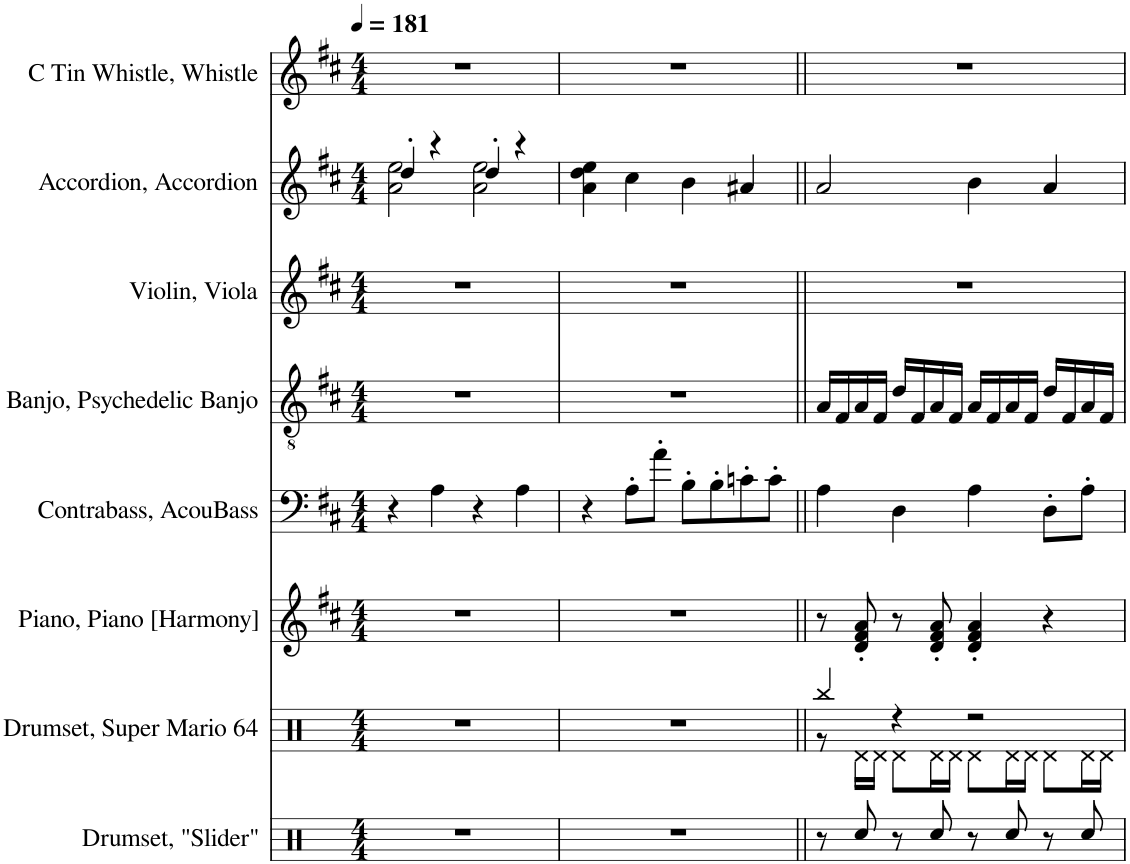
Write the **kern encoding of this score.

**kern	**kern	**kern	**kern	**kern	**kern	**kern	**kern
*part8	*part7	*part6	*part5	*part4	*part3	*part2	*part1
*staff8	*staff7	*staff6	*staff5	*staff4	*staff3	*staff2	*staff1
*I"Drumset, &quot;Slider&quot;	*I"Drumset, Super Mario 64	*I"Piano, Piano [Harmony]	*I"Contrabass, AcouBass	*I"Banjo, Psychedelic Banjo	*I"Violin, Viola	*I"Accordion, Accordion	*I"C Tin Whistle, Whistle
*I'D. Set	*I'D. Set	*I'Pno.	*I'Cb.	*I'Bj.	*I'Vln.	*I'Acc.	*I'C Tin Wh.
*clefX	*clefX	*clefG2	*clefF4	*clefGv2	*clefG2	*clefG2	*clefG2
*	*	*	*Trd7c12	*Trd7c12	*	*	*Trd1c2
*k[]	*k[]	*k[f#c#]	*k[f#c#]	*k[f#c#]	*k[f#c#]	*k[f#c#]	*k[f#c#]
*M4/4	*M4/4	*M4/4	*M4/4	*M4/4	*M4/4	*M4/4	*M4/4
*MM181	*MM181	*MM181	*MM181	*MM181	*MM181	*MM181	*MM181
=1	=1	=1	=1	=1	=1	=1	=1
*	*	*	*	*	*	*^	*
1r	1r	1r	4r	1r	1r	4dd'/	2a\ 2ee\	1r
.	.	.	4A\	.	.	4r	.	.
.	.	.	4r	.	.	4dd'/	2a\ 2ee\	.
.	.	.	4A\	.	.	4r	.	.
*	*	*	*	*	*	*v	*v	*
=2	=2	=2	=2	=2	=2	=2	=2
1r	1r	1r	4r	1r	1r	4a\ 4dd\ 4ee\	1r
.	.	.	8A'\L	.	.	4cc#\	.
.	.	.	8a'\J	.	.	.	.
.	.	.	8B'\L	.	.	4b\	.
.	.	.	8B'\	.	.	.	.
.	.	.	8cn'\	.	.	4a#X/	.
.	.	.	8c'\J	.	.	.	.
=3||	=3||	=3||	=3||	=3||	=3||	=3||	=3||
*	*^	*	*	*	*	*	*
8r	4Rbb/	8r	8r	4A\	16A/LL	1r	2a/	1r
.	.	.	.	.	16F#/	.	.	.
8Rcc/	.	16Rd\LL	8d/' 8f#/' 8a/'	.	16A/	.	.	.
.	.	16Rd\JJ	.	.	16F#/JJ	.	.	.
8r	4r	8Rd\L	8r	4D\	16d/LL	.	.	.
.	.	.	.	.	16F#/	.	.	.
8Rcc/	.	16Rd\L	8d/' 8f#/' 8a/'	.	16A/	.	.	.
.	.	16Rd\JJ	.	.	16F#/JJ	.	.	.
8r	2r	8Rd\L	4d/' 4f#/' 4a/'	4A\	16A/LL	.	4b\	.
.	.	.	.	.	16F#/	.	.	.
8Rcc/	.	16Rd\L	.	.	16A/	.	.	.
.	.	16Rd\JJ	.	.	16F#/JJ	.	.	.
8r	.	8Rd\L	4r	8D'\L	16d/LL	.	4a/	.
.	.	.	.	.	16F#/	.	.	.
8Rcc/	.	16Rd\L	.	8A'\J	16A/	.	.	.
.	.	16Rd\JJ	.	.	16F#/JJ	.	.	.
*	*v	*v	*	*	*	*	*	*
=	=	=	=	=	=	=	=
*-	*-	*-	*-	*-	*-	*-	*-
